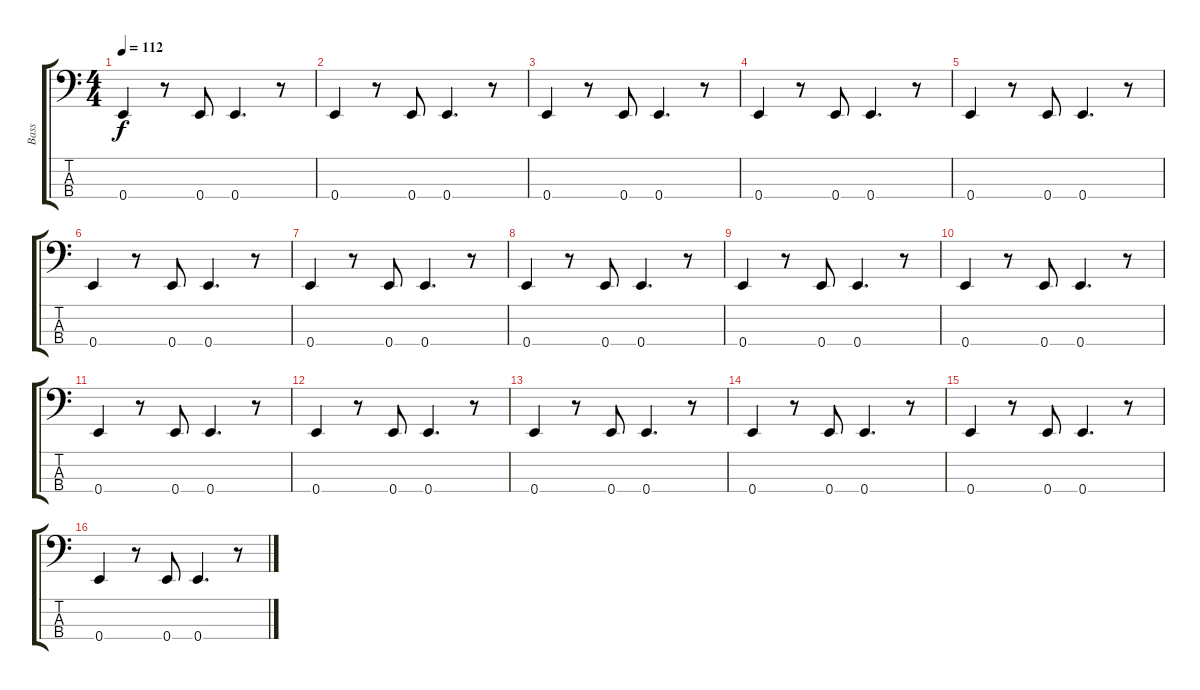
\track ("Bass" "Bass") {instrument electricbasspick}
\staff {score tabs}
\tuning (G2 D2 A1 E1) {hide}
\ts (4 4)
\tempo 112
\clef f4
\ks c
0.4.4{dy f} r.8 0.4.8 0.4.4{d} r.8 |
0.4.4 r.8 0.4.8 0.4.4{d} r.8 |
0.4.4 r.8 0.4.8 0.4.4{d} r.8 |
0.4.4 r.8 0.4.8 0.4.4{d} r.8 |
0.4.4 r.8 0.4.8 0.4.4{d} r.8 |
0.4.4 r.8 0.4.8 0.4.4{d} r.8 |
0.4.4 r.8 0.4.8 0.4.4{d} r.8 |
0.4.4 r.8 0.4.8 0.4.4{d} r.8 |
0.4.4 r.8 0.4.8 0.4.4{d} r.8 |
0.4.4 r.8 0.4.8 0.4.4{d} r.8 |
0.4.4 r.8 0.4.8 0.4.4{d} r.8 |
0.4.4 r.8 0.4.8 0.4.4{d} r.8 |
0.4.4 r.8 0.4.8 0.4.4{d} r.8 |
0.4.4 r.8 0.4.8 0.4.4{d} r.8 |
0.4.4 r.8 0.4.8 0.4.4{d} r.8 |
0.4.4 r.8 0.4.8 0.4.4{d} r.8
